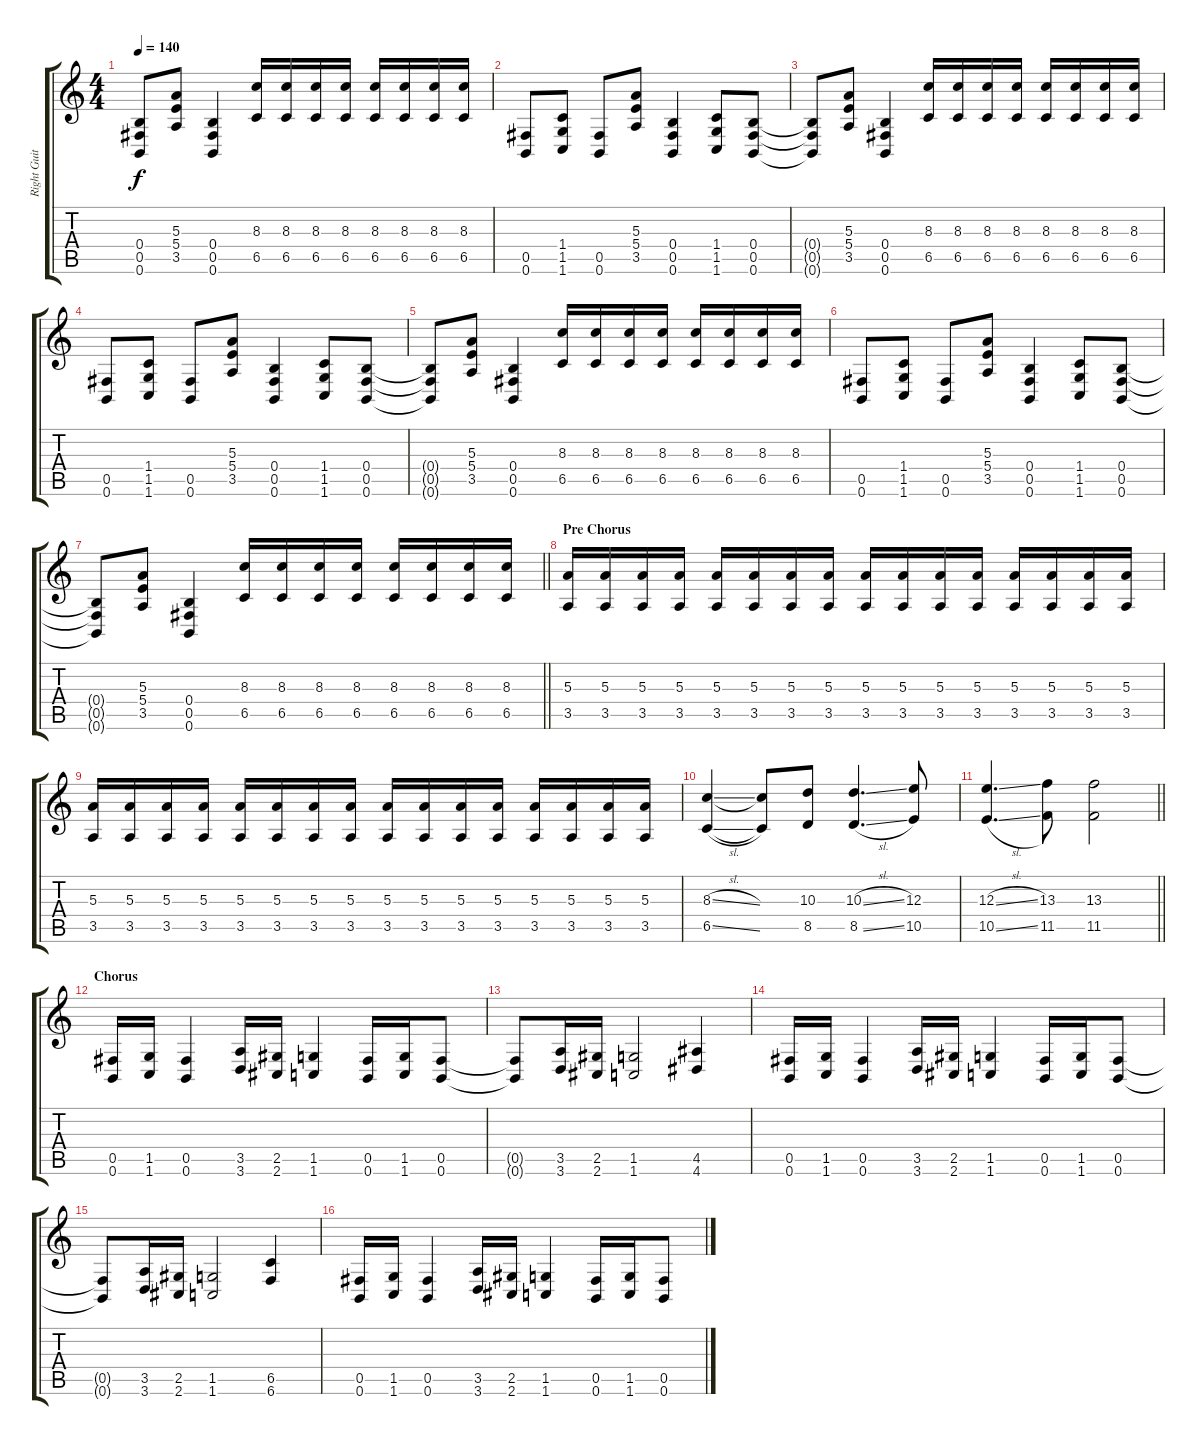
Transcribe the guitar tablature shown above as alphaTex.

\track ("Right Guitar" "Right Guit") {instrument distortionguitar}
\staff {score tabs}
\tuning (Db4 Ab3 E3 B2 Gb2 B1) {hide}
\ts (4 4)
\tempo 140
\clef g2
\ks c
(0.4{t} 0.5{t} 0.6{t}).8{dy f} (5.3 5.4 3.5).8 (0.4 0.5 0.6).4 (8.3 6.5).16 (8.3 6.5).16 (8.3 6.5).16 (8.3 6.5).16 (8.3 6.5).16 (8.3 6.5).16 (8.3 6.5).16 (8.3 6.5).16 |
(0.5 0.6).8 (1.4 1.5 1.6).8 (0.5 0.6).8 (5.3 5.4 3.5).8 (0.4 0.5 0.6).4 (1.4 1.5 1.6).8 (0.4 0.5 0.6).8 |
(0.4{t} 0.5{t} 0.6{t}).8 (5.3 5.4 3.5).8 (0.4 0.5 0.6).4 (8.3 6.5).16 (8.3 6.5).16 (8.3 6.5).16 (8.3 6.5).16 (8.3 6.5).16 (8.3 6.5).16 (8.3 6.5).16 (8.3 6.5).16 |
(0.5 0.6).8 (1.4 1.5 1.6).8 (0.5 0.6).8 (5.3 5.4 3.5).8 (0.4 0.5 0.6).4 (1.4 1.5 1.6).8 (0.4 0.5 0.6).8 |
(0.4{t} 0.5{t} 0.6{t}).8 (5.3 5.4 3.5).8 (0.4 0.5 0.6).4 (8.3 6.5).16 (8.3 6.5).16 (8.3 6.5).16 (8.3 6.5).16 (8.3 6.5).16 (8.3 6.5).16 (8.3 6.5).16 (8.3 6.5).16 |
(0.5 0.6).8 (1.4 1.5 1.6).8 (0.5 0.6).8 (5.3 5.4 3.5).8 (0.4 0.5 0.6).4 (1.4 1.5 1.6).8 (0.4 0.5 0.6).8 |
\barLineRight lightlight
(0.4{t} 0.5{t} 0.6{t}).8 (5.3 5.4 3.5).8 (0.4 0.5 0.6).4 (8.3 6.5).16 (8.3 6.5).16 (8.3 6.5).16 (8.3 6.5).16 (8.3 6.5).16 (8.3 6.5).16 (8.3 6.5).16 (8.3 6.5).16 |
\section ("" "Pre Chorus")
(5.3 3.5).16 (5.3 3.5).16 (5.3 3.5).16 (5.3 3.5).16 (5.3 3.5).16 (5.3 3.5).16 (5.3 3.5).16 (5.3 3.5).16 (5.3 3.5).16 (5.3 3.5).16 (5.3 3.5).16 (5.3 3.5).16 (5.3 3.5).16 (5.3 3.5).16 (5.3 3.5).16 (5.3 3.5).16 |
(5.3 3.5).16 (5.3 3.5).16 (5.3 3.5).16 (5.3 3.5).16 (5.3 3.5).16 (5.3 3.5).16 (5.3 3.5).16 (5.3 3.5).16 (5.3 3.5).16 (5.3 3.5).16 (5.3 3.5).16 (5.3 3.5).16 (5.3 3.5).16 (5.3 3.5).16 (5.3 3.5).16 (5.3 3.5).16 |
(8.3{sl} 6.5{sl}).4 (8.3{t} 6.5{t}).8 (10.3 8.5).8 (10.3{sl} 8.5{sl}).4{d} (12.3 10.5).8 |
\barLineRight lightlight
(12.3{sl} 10.5{sl}).4{d} (13.3 11.5).8 (13.3 11.5).2 |
\section ("" "Chorus")
(0.5 0.6).16 (1.5 1.6).16 (0.5 0.6).4 (3.5 3.6).16 (2.5 2.6).16 (1.5 1.6).4 (0.5 0.6).16 (1.5 1.6).16 (0.5 0.6).8 |
(0.5{t} 0.6{t}).8 (3.5 3.6).16 (2.5 2.6).16 (1.5 1.6).2 (4.5 4.6).4 |
(0.5 0.6).16 (1.5 1.6).16 (0.5 0.6).4 (3.5 3.6).16 (2.5 2.6).16 (1.5 1.6).4 (0.5 0.6).16 (1.5 1.6).16 (0.5 0.6).8 |
(0.5{t} 0.6{t}).8 (3.5 3.6).16 (2.5 2.6).16 (1.5 1.6).2 (6.5 6.6).4 |
(0.5 0.6).16 (1.5 1.6).16 (0.5 0.6).4 (3.5 3.6).16 (2.5 2.6).16 (1.5 1.6).4 (0.5 0.6).16 (1.5 1.6).16 (0.5 0.6).8
